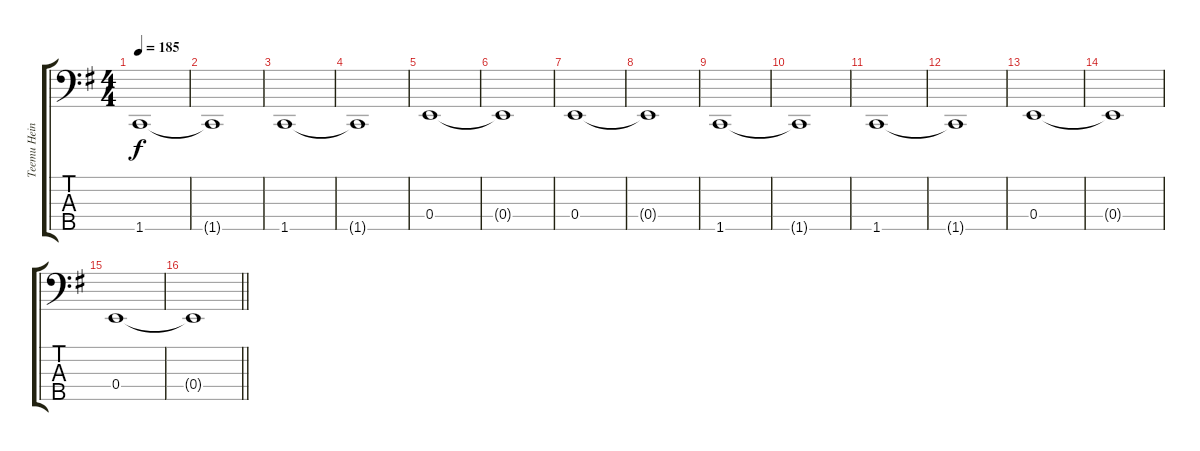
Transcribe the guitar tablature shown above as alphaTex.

\track ("Teemu Heinola (bass)" "Teemu Hein") {instrument electricbasspick}
\staff {score tabs}
\tuning (G2 D2 A1 E1 B0) {hide}
\ts (4 4)
\tempo 185
\clef f4
\ks eminor
1.5.1{dy f} |
1.5{t}.1 |
1.5.1 |
1.5{t}.1 |
0.4.1 |
0.4{t}.1 |
0.4.1 |
0.4{t}.1 |
1.5.1 |
1.5{t}.1 |
1.5.1 |
1.5{t}.1 |
0.4.1 |
0.4{t}.1 |
0.4.1 |
\barLineRight lightlight
0.4{t}.1
